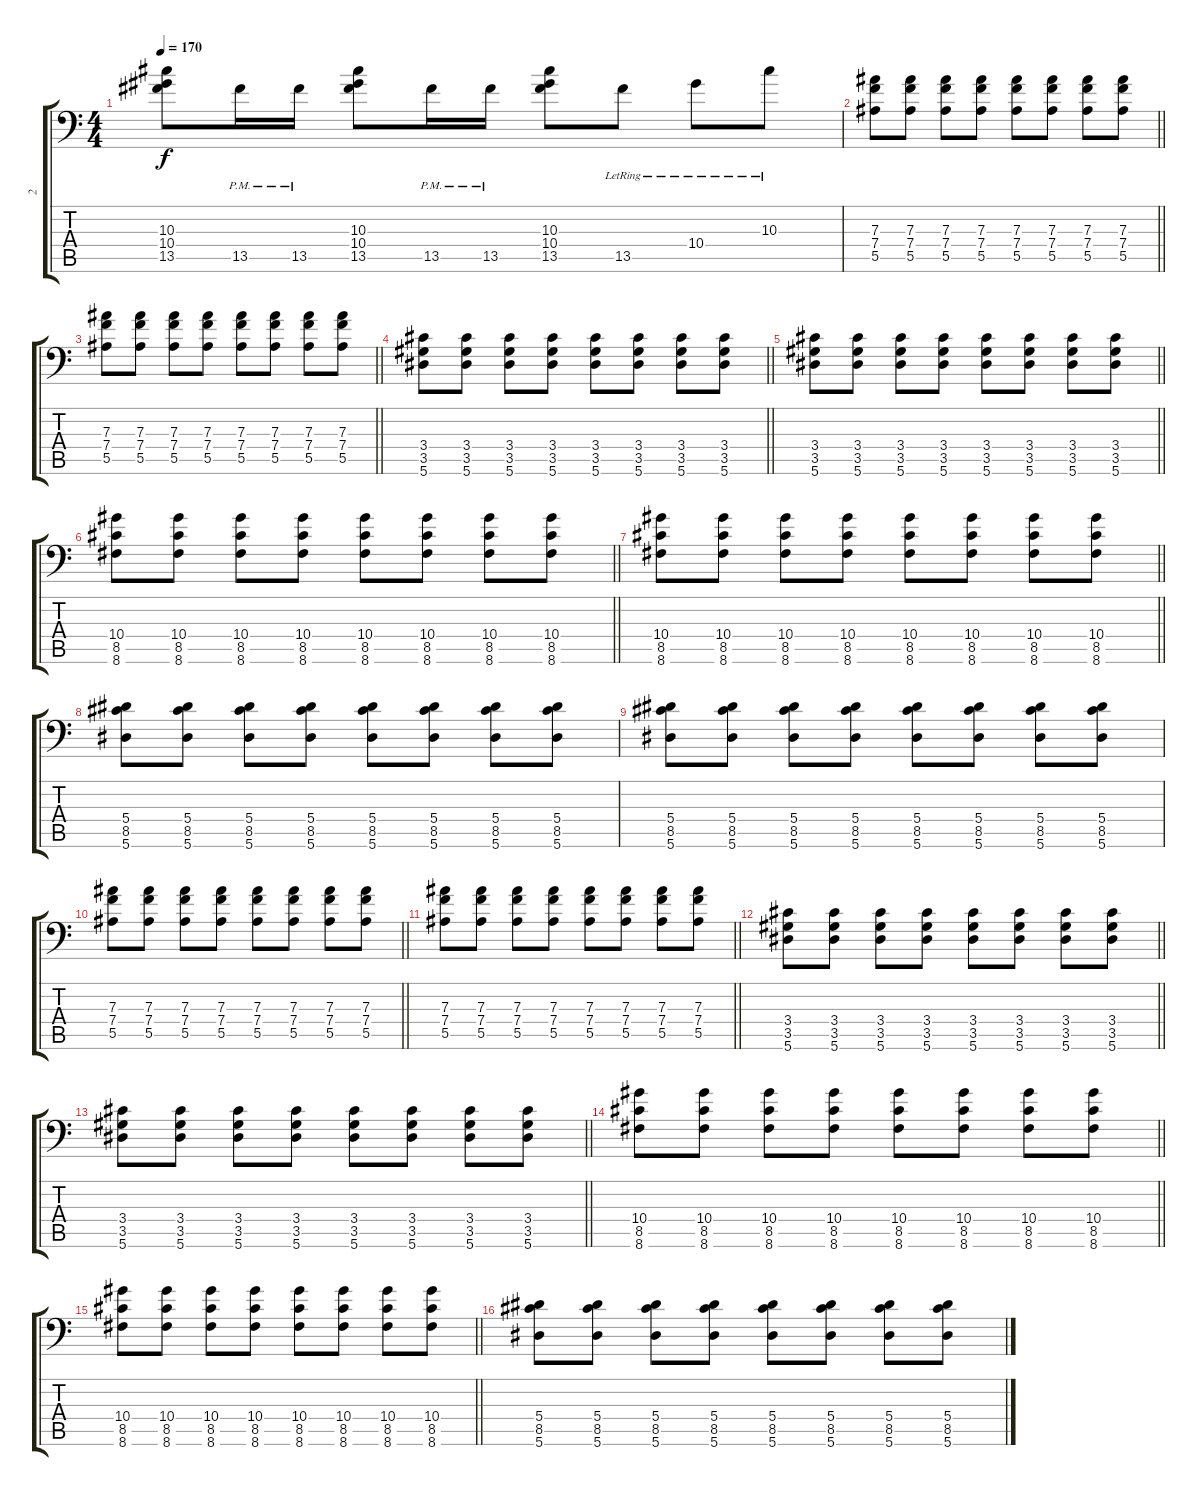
\track ("2" "2") {instrument distortionguitar}
\staff {score tabs}
\tuning (C4 G3 Eb3 Bb2 F2 Bb1) {hide}
\ts (4 4)
\tempo 170
\clef f4
\ks c
(10.3 10.4 13.5).8{dy f} 13.5{pm}.16 13.5{pm}.16 (10.3 10.4 13.5).8 13.5{pm}.16 13.5{pm}.16 (10.3 10.4 13.5).8 13.5{lr}.8 10.4{lr}.8 10.3{lr}.8 |
\barLineRight lightlight
(7.3 7.4 5.5).8 (7.3 7.4 5.5).8 (7.3 7.4 5.5).8 (7.3 7.4 5.5).8 (7.3 7.4 5.5).8 (7.3 7.4 5.5).8 (7.3 7.4 5.5).8 (7.3 7.4 5.5).8 |
\barLineRight lightlight
(7.3 7.4 5.5).8 (7.3 7.4 5.5).8 (7.3 7.4 5.5).8 (7.3 7.4 5.5).8 (7.3 7.4 5.5).8 (7.3 7.4 5.5).8 (7.3 7.4 5.5).8 (7.3 7.4 5.5).8 |
\barLineRight lightlight
(3.4 3.5 5.6).8 (3.4 3.5 5.6).8 (3.4 3.5 5.6).8 (3.4 3.5 5.6).8 (3.4 3.5 5.6).8 (3.4 3.5 5.6).8 (3.4 3.5 5.6).8 (3.4 3.5 5.6).8 |
\barLineRight lightlight
(3.4 3.5 5.6).8 (3.4 3.5 5.6).8 (3.4 3.5 5.6).8 (3.4 3.5 5.6).8 (3.4 3.5 5.6).8 (3.4 3.5 5.6).8 (3.4 3.5 5.6).8 (3.4 3.5 5.6).8 |
\barLineRight lightlight
(10.4 8.5 8.6).8 (10.4 8.5 8.6).8 (10.4 8.5 8.6).8 (10.4 8.5 8.6).8 (10.4 8.5 8.6).8 (10.4 8.5 8.6).8 (10.4 8.5 8.6).8 (10.4 8.5 8.6).8 |
\barLineRight lightlight
(10.4 8.5 8.6).8 (10.4 8.5 8.6).8 (10.4 8.5 8.6).8 (10.4 8.5 8.6).8 (10.4 8.5 8.6).8 (10.4 8.5 8.6).8 (10.4 8.5 8.6).8 (10.4 8.5 8.6).8 |
(5.4 8.5 5.6).8 (5.4 8.5 5.6).8 (5.4 8.5 5.6).8 (5.4 8.5 5.6).8 (5.4 8.5 5.6).8 (5.4 8.5 5.6).8 (5.4 8.5 5.6).8 (5.4 8.5 5.6).8 |
(5.4 8.5 5.6).8 (5.4 8.5 5.6).8 (5.4 8.5 5.6).8 (5.4 8.5 5.6).8 (5.4 8.5 5.6).8 (5.4 8.5 5.6).8 (5.4 8.5 5.6).8 (5.4 8.5 5.6).8 |
\barLineRight lightlight
(7.3 7.4 5.5).8 (7.3 7.4 5.5).8 (7.3 7.4 5.5).8 (7.3 7.4 5.5).8 (7.3 7.4 5.5).8 (7.3 7.4 5.5).8 (7.3 7.4 5.5).8 (7.3 7.4 5.5).8 |
\barLineRight lightlight
(7.3 7.4 5.5).8 (7.3 7.4 5.5).8 (7.3 7.4 5.5).8 (7.3 7.4 5.5).8 (7.3 7.4 5.5).8 (7.3 7.4 5.5).8 (7.3 7.4 5.5).8 (7.3 7.4 5.5).8 |
\barLineRight lightlight
(3.4 3.5 5.6).8 (3.4 3.5 5.6).8 (3.4 3.5 5.6).8 (3.4 3.5 5.6).8 (3.4 3.5 5.6).8 (3.4 3.5 5.6).8 (3.4 3.5 5.6).8 (3.4 3.5 5.6).8 |
\barLineRight lightlight
(3.4 3.5 5.6).8 (3.4 3.5 5.6).8 (3.4 3.5 5.6).8 (3.4 3.5 5.6).8 (3.4 3.5 5.6).8 (3.4 3.5 5.6).8 (3.4 3.5 5.6).8 (3.4 3.5 5.6).8 |
\barLineRight lightlight
(10.4 8.5 8.6).8 (10.4 8.5 8.6).8 (10.4 8.5 8.6).8 (10.4 8.5 8.6).8 (10.4 8.5 8.6).8 (10.4 8.5 8.6).8 (10.4 8.5 8.6).8 (10.4 8.5 8.6).8 |
\barLineRight lightlight
(10.4 8.5 8.6).8 (10.4 8.5 8.6).8 (10.4 8.5 8.6).8 (10.4 8.5 8.6).8 (10.4 8.5 8.6).8 (10.4 8.5 8.6).8 (10.4 8.5 8.6).8 (10.4 8.5 8.6).8 |
(5.4 8.5 5.6).8 (5.4 8.5 5.6).8 (5.4 8.5 5.6).8 (5.4 8.5 5.6).8 (5.4 8.5 5.6).8 (5.4 8.5 5.6).8 (5.4 8.5 5.6).8 (5.4 8.5 5.6).8
